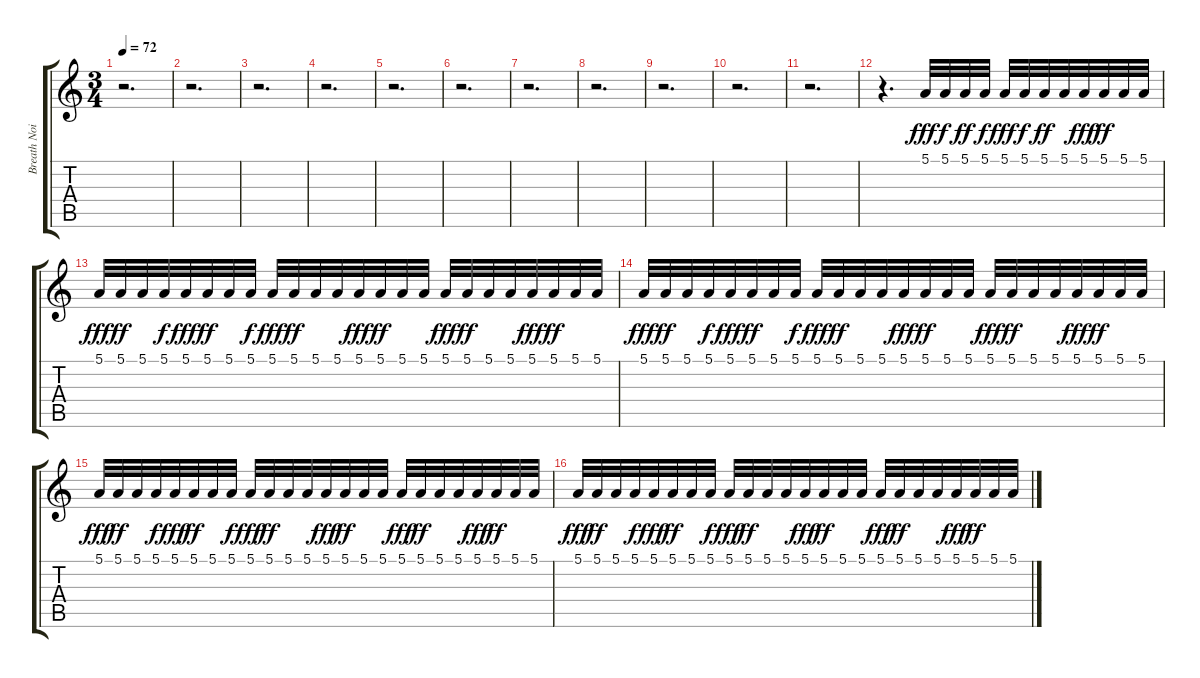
\track ("Breath Noise" "Breath Noi") {instrument breathnoise}
\staff {score tabs}
\tuning (E4 B3 G3 D3 A2 E2) {hide}
\ts (3 4)
\tempo 72
\clef g2
\ks c
r.2{d dy ff} |
r.2{d} |
r.2{d} |
r.2{d} |
r.2{d} |
r.2{d} |
r.2{d} |
r.2{d} |
r.2{d} |
r.2{d} |
r.2{d} |
r.4{d} 5.1.32{dy fff volume 9} 5.1.32{dy f volume 9} 5.1.32{dy ff} 5.1.32{dy f volume 10} 5.1.32{dy fff} 5.1.32{dy f} 5.1.32{dy ff volume 10} 5.1.32 5.1.32{dy fff volume 10} 5.1.32{dy ff volume 11} 5.1.32{volume 11} 5.1.32{volume 11} |
5.1.32{dy fff volume 12} 5.1.32{dy ff volume 12} 5.1.32 5.1.32{dy f volume 13} 5.1.32{dy fff volume 13} 5.1.32{dy ff} 5.1.32{volume 14} 5.1.32{dy f volume 14} 5.1.32{dy fff volume 15} 5.1.32{dy ff volume 15} 5.1.32{volume 16} 5.1.32{volume 16} 5.1.32{dy fff} 5.1.32{dy ff} 5.1.32 5.1.32 5.1.32{dy fff} 5.1.32{dy ff} 5.1.32 5.1.32 5.1.32{dy fff} 5.1.32{dy ff} 5.1.32 5.1.32 |
5.1.32{dy fff volume 13} 5.1.32{dy ff} 5.1.32 5.1.32{dy f} 5.1.32{dy fff} 5.1.32{dy ff} 5.1.32 5.1.32{dy f} 5.1.32{dy fff} 5.1.32{dy ff} 5.1.32 5.1.32 5.1.32{dy fff} 5.1.32{dy ff} 5.1.32 5.1.32 5.1.32{dy fff} 5.1.32{dy ff} 5.1.32 5.1.32 5.1.32{dy fff} 5.1.32{dy ff} 5.1.32 5.1.32 |
5.1.32{dy fff} 5.1.32{dy ff} 5.1.32 5.1.32{dy f} 5.1.32{dy fff} 5.1.32{dy ff} 5.1.32 5.1.32{dy f} 5.1.32{dy fff} 5.1.32{dy ff} 5.1.32 5.1.32 5.1.32{dy fff} 5.1.32{dy ff} 5.1.32 5.1.32 5.1.32{dy fff} 5.1.32{dy ff} 5.1.32 5.1.32 5.1.32{dy fff} 5.1.32{dy ff} 5.1.32 5.1.32 |
5.1.32{dy fff} 5.1.32{dy ff} 5.1.32 5.1.32{dy f} 5.1.32{dy fff} 5.1.32{dy ff} 5.1.32 5.1.32{dy f} 5.1.32{dy fff} 5.1.32{dy ff} 5.1.32 5.1.32 5.1.32{dy fff} 5.1.32{dy ff} 5.1.32 5.1.32 5.1.32{dy fff} 5.1.32{dy ff} 5.1.32 5.1.32 5.1.32{dy fff} 5.1.32{dy ff} 5.1.32 5.1.32
